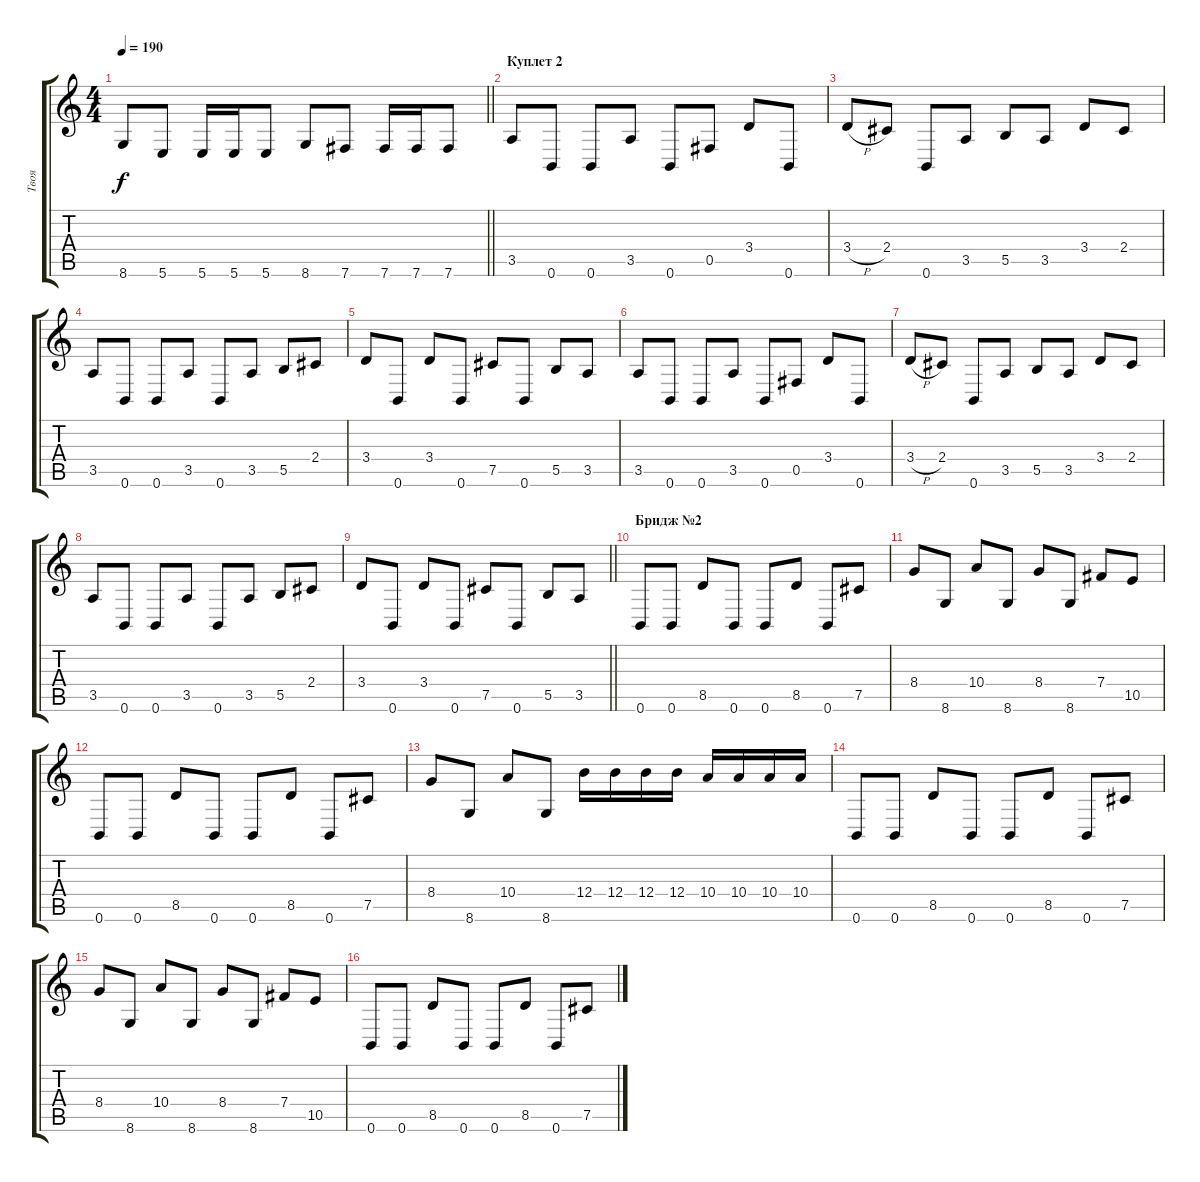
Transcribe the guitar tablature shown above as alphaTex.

\track ("Твоя" "Твоя") {instrument overdrivenguitar}
\staff {score tabs}
\tuning (Db4 Ab3 E3 B2 Gb2 B1) {hide}
\ts (4 4)
\tempo 190
\clef g2
\barLineRight lightlight
\ks c
8.6.8{dy f} 5.6.8 5.6.16 5.6.16 5.6.8 8.6.8 7.6.8 7.6.16 7.6.16 7.6.8 |
\section ("" "Куплет 2")
3.5.8 0.6.8 0.6.8 3.5.8 0.6.8 0.5.8 3.4.8 0.6.8 |
3.4{h}.8 2.4.8 0.6.8 3.5.8 5.5.8 3.5.8 3.4.8 2.4.8 |
3.5.8 0.6.8 0.6.8 3.5.8 0.6.8 3.5.8 5.5.8 2.4.8 |
3.4.8 0.6.8 3.4.8 0.6.8 7.5.8 0.6.8 5.5.8 3.5.8 |
3.5.8 0.6.8 0.6.8 3.5.8 0.6.8 0.5.8 3.4.8 0.6.8 |
3.4{h}.8 2.4.8 0.6.8 3.5.8 5.5.8 3.5.8 3.4.8 2.4.8 |
3.5.8 0.6.8 0.6.8 3.5.8 0.6.8 3.5.8 5.5.8 2.4.8 |
\barLineRight lightlight
3.4.8 0.6.8 3.4.8 0.6.8 7.5.8 0.6.8 5.5.8 3.5.8 |
\section ("" "Бридж №2")
0.6.8 0.6.8 8.5.8 0.6.8 0.6.8 8.5.8 0.6.8 7.5.8 |
8.4.8 8.6.8 10.4.8 8.6.8 8.4.8 8.6.8 7.4.8 10.5.8 |
0.6.8 0.6.8 8.5.8 0.6.8 0.6.8 8.5.8 0.6.8 7.5.8 |
8.4.8 8.6.8 10.4.8 8.6.8 12.4.16 12.4.16 12.4.16 12.4.16 10.4.16 10.4.16 10.4.16 10.4.16 |
0.6.8 0.6.8 8.5.8 0.6.8 0.6.8 8.5.8 0.6.8 7.5.8 |
8.4.8 8.6.8 10.4.8 8.6.8 8.4.8 8.6.8 7.4.8 10.5.8 |
0.6.8 0.6.8 8.5.8 0.6.8 0.6.8 8.5.8 0.6.8 7.5.8
